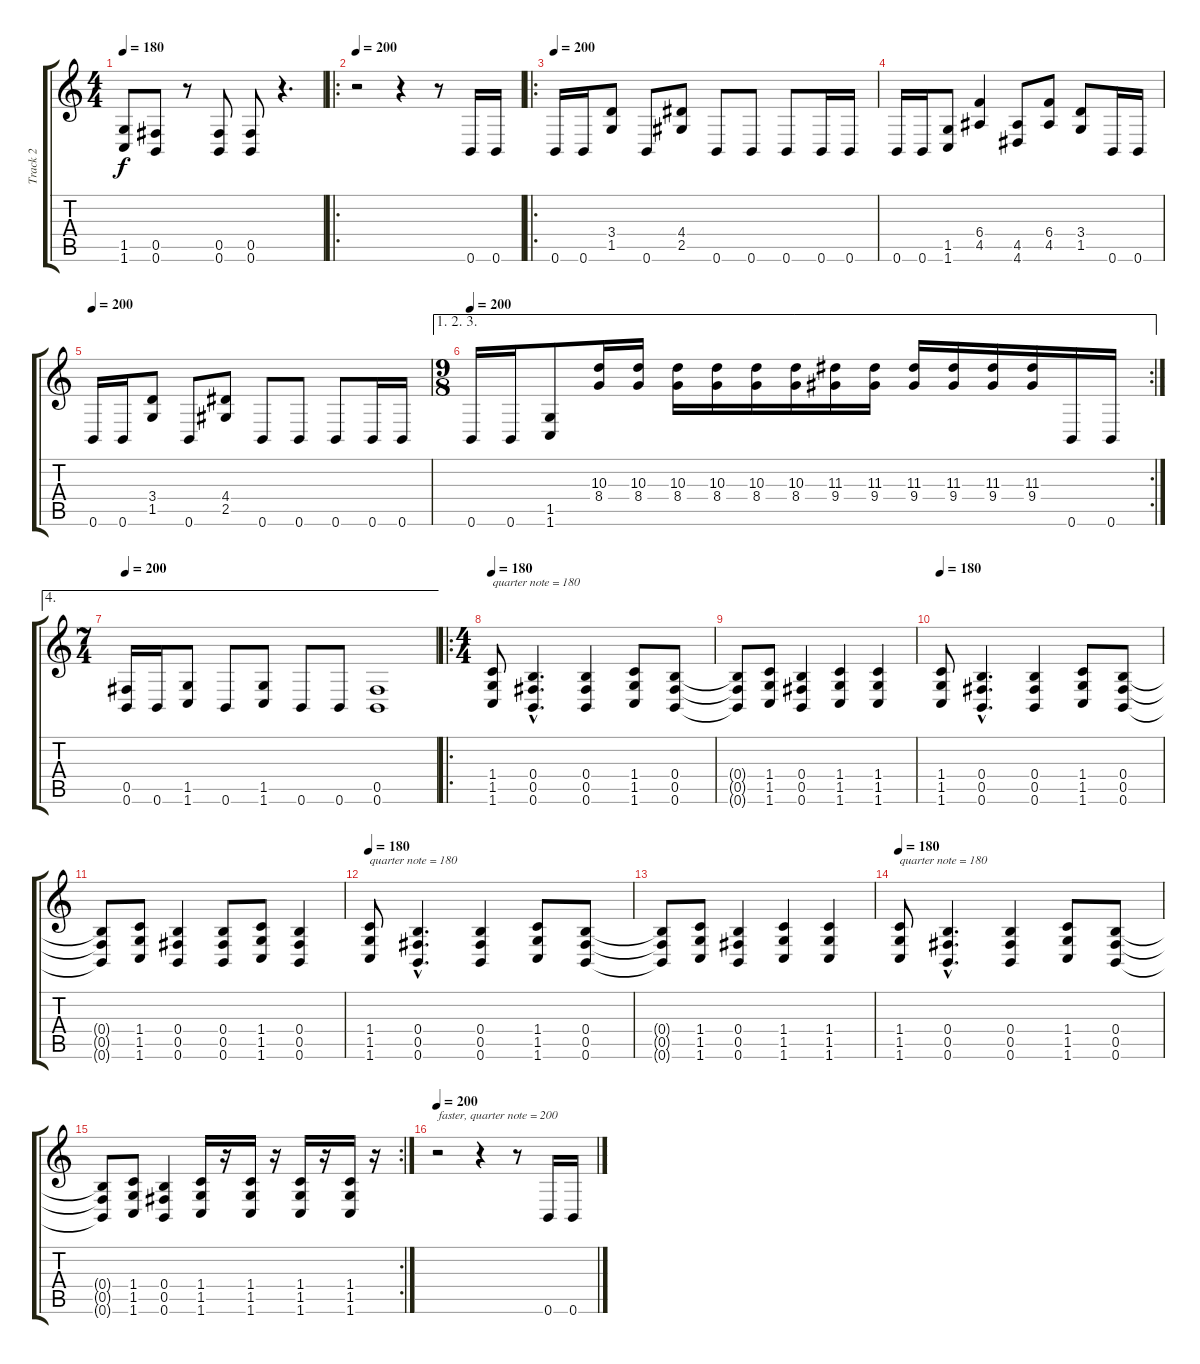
\track ("Track 2" "Track 2") {instrument overdrivenguitar}
\staff {score tabs}
\tuning (Db4 Ab3 E3 B2 Gb2 B1) {hide}
\ts (4 4)
\tempo 180
\clef g2
\ks c
(1.5 1.6).8{dy f} (0.5 0.6).8 r.8 (0.5 0.6).8 (0.5 0.6).8 r.4{d} |
\ro
\tempo 200
r.2 r.4 r.8 0.6.16 0.6.16 |
\ro
\tempo 200
0.6.16 0.6.16 (3.4 1.5).8 0.6.8 (4.4 2.5).8 0.6.8 0.6.8 0.6.8 0.6.16 0.6.16 |
0.6.16 0.6.16 (1.5 1.6).8 (6.4 4.5).4 (4.5 4.6).8 (6.4 4.5).8 (3.4 1.5).8 0.6.16 0.6.16 |
\tempo 200
0.6.16 0.6.16 (3.4 1.5).8 0.6.8 (4.4 2.5).8 0.6.8 0.6.8 0.6.8 0.6.16 0.6.16 |
\ae (1 2 3)
\rc 2
\ts (9 8)
\tempo 200
0.6.16 0.6.16 (1.5 1.6).8 (10.3 8.4).16 (10.3 8.4).16 (10.3 8.4).16 (10.3 8.4).16 (10.3 8.4).16 (10.3 8.4).16 (11.3 9.4).16 (11.3 9.4).16 (11.3 9.4).16 (11.3 9.4).16 (11.3 9.4).16 (11.3 9.4).16 0.6.16 0.6.16 |
\ae 4
\ts (7 4)
\tempo 200
(0.5 0.6).16 0.6.16 (1.5 1.6).8 0.6.8 (1.5 1.6).8 0.6.8 0.6.8 (0.5 0.6).1 |
\ro
\ts (4 4)
\tempo 180
(1.4 1.5 1.6).8{txt "quarter note = 180"} (0.4{hac} 0.5{hac} 0.6{hac}).4{d} (0.4 0.5 0.6).4 (1.4 1.5 1.6).8 (0.4 0.5 0.6).8 |
(0.4{t} 0.5{t} 0.6{t}).8 (1.4 1.5 1.6).8 (0.4 0.5 0.6).4 (1.4 1.5 1.6).4 (1.4 1.5 1.6).4 |
\tempo 180
(1.4 1.5 1.6).8 (0.4{hac} 0.5{hac} 0.6{hac}).4{d} (0.4 0.5 0.6).4 (1.4 1.5 1.6).8 (0.4 0.5 0.6).8 |
(0.4{t} 0.5{t} 0.6{t}).8 (1.4 1.5 1.6).8 (0.4 0.5 0.6).4 (0.4 0.5 0.6).8 (1.4 1.5 1.6).8 (0.4 0.5 0.6).4 |
\tempo 180
(1.4 1.5 1.6).8{txt "quarter note = 180"} (0.4{hac} 0.5{hac} 0.6{hac}).4{d} (0.4 0.5 0.6).4 (1.4 1.5 1.6).8 (0.4 0.5 0.6).8 |
(0.4{t} 0.5{t} 0.6{t}).8 (1.4 1.5 1.6).8 (0.4 0.5 0.6).4 (1.4 1.5 1.6).4 (1.4 1.5 1.6).4 |
\tempo 180
(1.4 1.5 1.6).8{txt "quarter note = 180"} (0.4{hac} 0.5{hac} 0.6{hac}).4{d} (0.4 0.5 0.6).4 (1.4 1.5 1.6).8 (0.4 0.5 0.6).8 |
\rc 2
(0.4{t} 0.5{t} 0.6{t}).8 (1.4 1.5 1.6).8 (0.4 0.5 0.6).4 (1.4 1.5 1.6).16 r.16 (1.4 1.5 1.6).16 r.16 (1.4 1.5 1.6).16 r.16 (1.4 1.5 1.6).16 r.16 |
\tempo 200
r.2{txt "faster, quarter note = 200"} r.4 r.8 0.6.16 0.6.16
